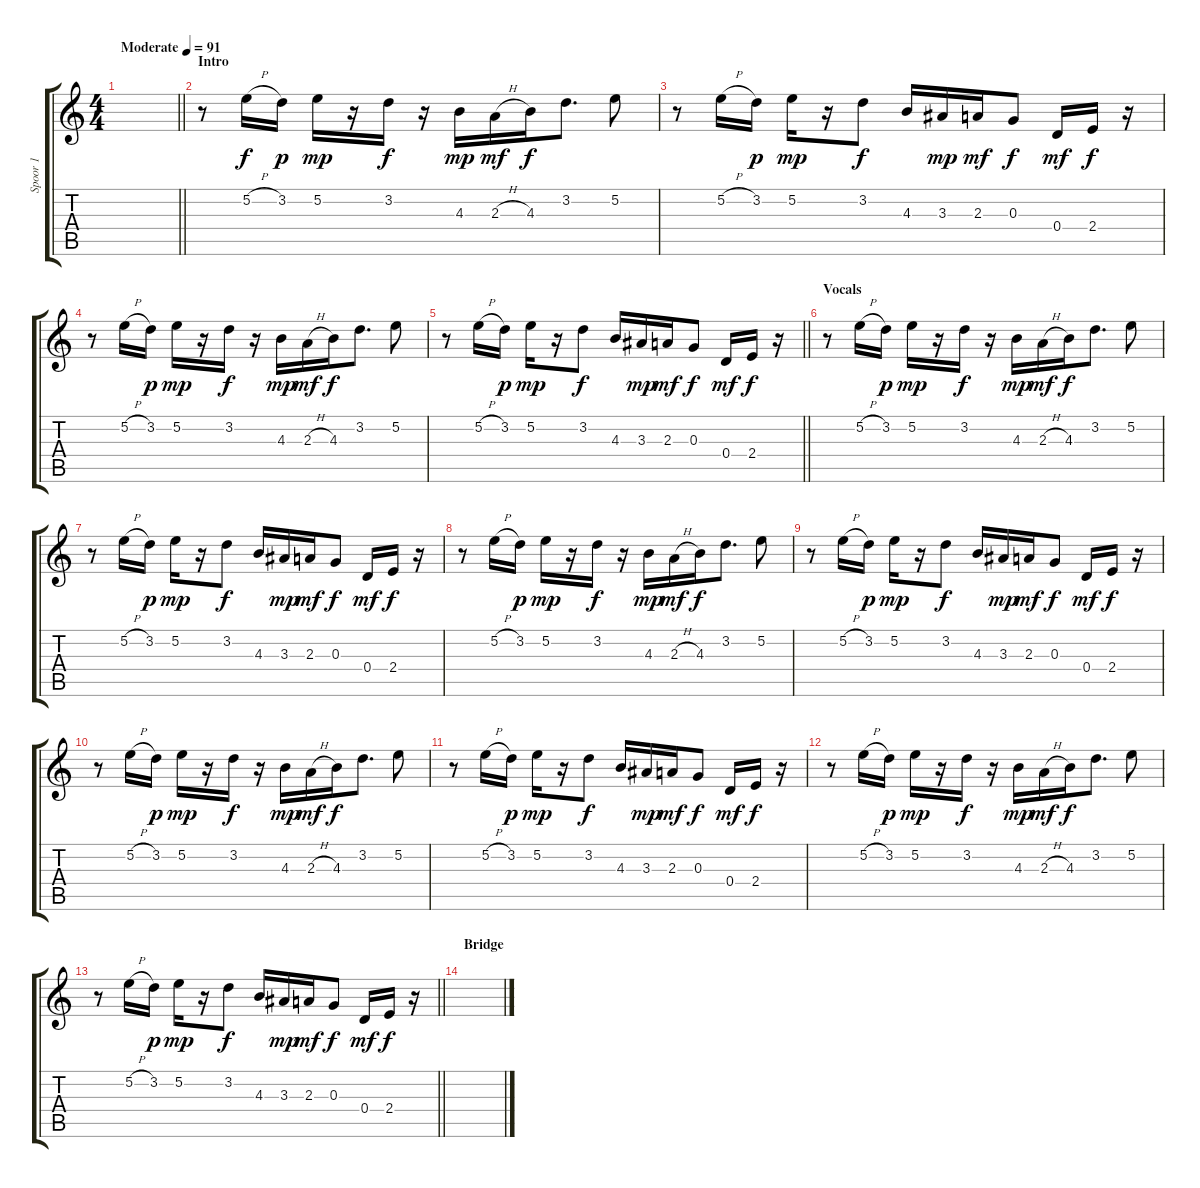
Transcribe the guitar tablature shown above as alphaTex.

\track ("Spoor 1" "Spoor 1") {instrument electricguitarclean}
\staff {score tabs}
\tuning (E4 B3 G3 D3 A2 E2) {hide}
\ts (4 4)
\tempo (91 "Moderate")
\clef g2
\barLineRight lightlight
\ks c
|
\section ("" "Intro")
r.8 5.2{h}.16 3.2.16{dy p} 5.2.16{dy mp} r.16 3.2.16{dy f} r.16 4.3.16{dy mp} 2.3{h}.16{dy mf} 4.3.16{dy f} 3.2.8{d} 5.2.8 |
r.8 5.2{h}.16 3.2.16{dy p} 5.2.16{dy mp} r.16 3.2.8{dy f} 4.3.16 3.3.16{dy mp} 2.3.16{dy mf} 0.3.8{dy f} 0.4.16{dy mf} 2.4.16{dy f} r.16 |
r.8 5.2{h}.16 3.2.16{dy p} 5.2.16{dy mp} r.16 3.2.16{dy f} r.16 4.3.16{dy mp} 2.3{h}.16{dy mf} 4.3.16{dy f} 3.2.8{d} 5.2.8 |
\barLineRight lightlight
r.8 5.2{h}.16 3.2.16{dy p} 5.2.16{dy mp} r.16 3.2.8{dy f} 4.3.16 3.3.16{dy mp} 2.3.16{dy mf} 0.3.8{dy f} 0.4.16{dy mf} 2.4.16{dy f} r.16 |
\section ("" "Vocals")
r.8 5.2{h}.16 3.2.16{dy p} 5.2.16{dy mp} r.16 3.2.16{dy f} r.16 4.3.16{dy mp} 2.3{h}.16{dy mf} 4.3.16{dy f} 3.2.8{d} 5.2.8 |
r.8 5.2{h}.16 3.2.16{dy p} 5.2.16{dy mp} r.16 3.2.8{dy f} 4.3.16 3.3.16{dy mp} 2.3.16{dy mf} 0.3.8{dy f} 0.4.16{dy mf} 2.4.16{dy f} r.16 |
r.8 5.2{h}.16 3.2.16{dy p} 5.2.16{dy mp} r.16 3.2.16{dy f} r.16 4.3.16{dy mp} 2.3{h}.16{dy mf} 4.3.16{dy f} 3.2.8{d} 5.2.8 |
r.8 5.2{h}.16 3.2.16{dy p} 5.2.16{dy mp} r.16 3.2.8{dy f} 4.3.16 3.3.16{dy mp} 2.3.16{dy mf} 0.3.8{dy f} 0.4.16{dy mf} 2.4.16{dy f} r.16 |
r.8 5.2{h}.16 3.2.16{dy p} 5.2.16{dy mp} r.16 3.2.16{dy f} r.16 4.3.16{dy mp} 2.3{h}.16{dy mf} 4.3.16{dy f} 3.2.8{d} 5.2.8 |
r.8 5.2{h}.16 3.2.16{dy p} 5.2.16{dy mp} r.16 3.2.8{dy f} 4.3.16 3.3.16{dy mp} 2.3.16{dy mf} 0.3.8{dy f} 0.4.16{dy mf} 2.4.16{dy f} r.16 |
r.8 5.2{h}.16 3.2.16{dy p} 5.2.16{dy mp} r.16 3.2.16{dy f} r.16 4.3.16{dy mp} 2.3{h}.16{dy mf} 4.3.16{dy f} 3.2.8{d} 5.2.8 |
\barLineRight lightlight
r.8 5.2{h}.16 3.2.16{dy p} 5.2.16{dy mp} r.16 3.2.8{dy f} 4.3.16 3.3.16{dy mp} 2.3.16{dy mf} 0.3.8{dy f} 0.4.16{dy mf} 2.4.16{dy f} r.16 |
\section ("" "Bridge")
